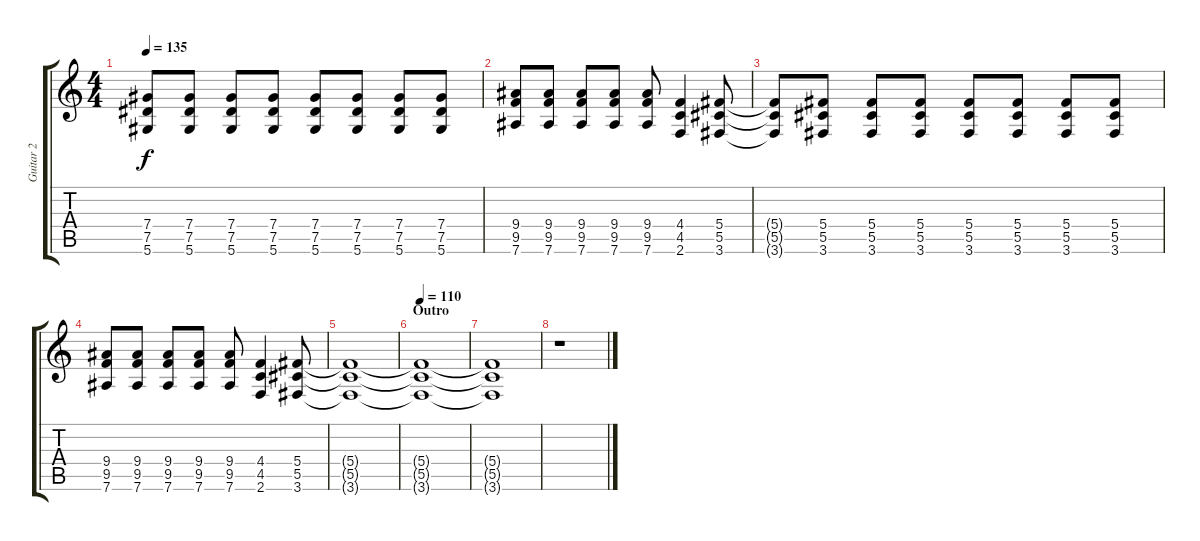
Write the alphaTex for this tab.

\track ("Guitar 2" "Guitar 2") {instrument electricguitarjazz}
\staff {score tabs}
\tuning (Eb4 Bb3 Gb3 Db3 Ab2 Eb2) {hide}
\ts (4 4)
\tempo 135
\clef g2
\ks c
(7.4 7.5 5.6).8{dy f} (7.4 7.5 5.6).8 (7.4 7.5 5.6).8 (7.4 7.5 5.6).8 (7.4 7.5 5.6).8 (7.4 7.5 5.6).8 (7.4 7.5 5.6).8{instrument distortionguitar} (7.4 7.5 5.6).8 |
(9.4 9.5 7.6).8 (9.4 9.5 7.6).8 (9.4 9.5 7.6).8 (9.4 9.5 7.6).8 (9.4 9.5 7.6).8 (4.4 4.5 2.6).4 (5.4 5.5 3.6).8 |
(5.4{t} 5.5{t} 3.6{t}).8 (5.4 5.5 3.6).8 (5.4 5.5 3.6).8 (5.4 5.5 3.6).8{instrument distortionguitar} (5.4 5.5 3.6).8 (5.4 5.5 3.6).8 (5.4 5.5 3.6).8 (5.4 5.5 3.6).8 |
(9.4 9.5 7.6).8{instrument distortionguitar} (9.4 9.5 7.6).8 (9.4 9.5 7.6).8 (9.4 9.5 7.6).8 (9.4 9.5 7.6).8 (4.4 4.5 2.6).4 (5.4 5.5 3.6).8{volume 9} |
(5.4{t} 5.5{t} 3.6{t}).1 |
\section ("" "Outro")
\tempo 110
(5.4{t} 5.5{t} 3.6{t}).1 |
(5.4{t} 5.5{t} 3.6{t}).1 |
r.1
